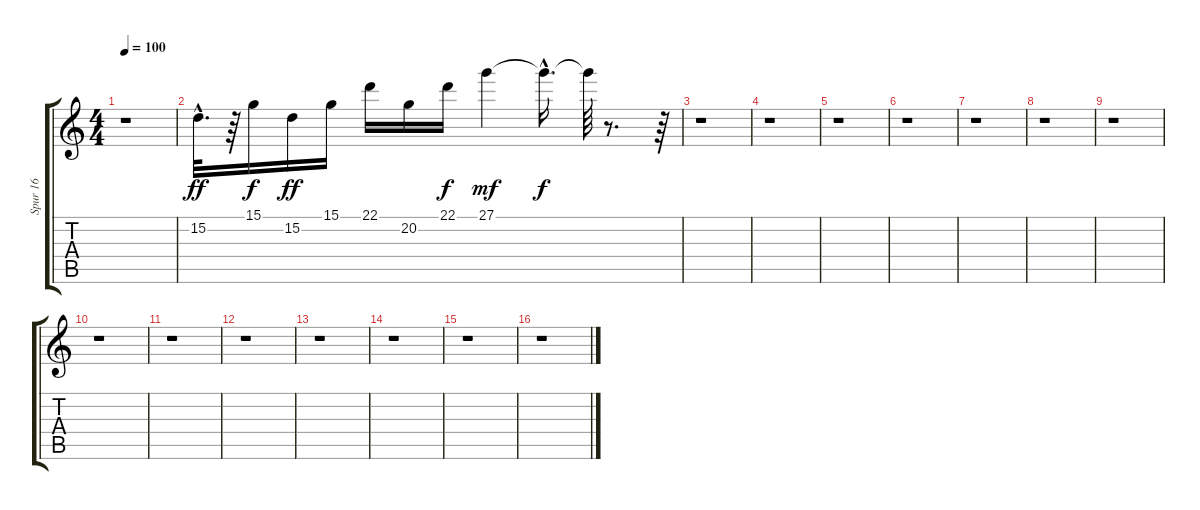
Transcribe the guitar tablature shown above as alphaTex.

\track ("Spur 16" "Spur 16") {instrument panflute}
\staff {score tabs}
\tuning (E4 B3 G3 D3 A2 E2) {hide}
\ts (4 4)
\tempo 100
\clef g2
\ks c
r.1{dy ff} |
15.2{hac}.32{d instrument lead1square} r.64 15.1.16{dy f} 15.2.16{dy ff} 15.1.16 22.1.16 20.2.16 22.1.16{dy f} 27.1.4{dy mf} 27.1{hac t}.16{d dy f} 27.1{t}.64 r.8{d} r.64 |
r.1 |
r.1 |
r.1 |
r.1 |
r.1 |
r.1 |
r.1 |
r.1 |
r.1 |
r.1 |
r.1 |
r.1 |
r.1 |
r.1
